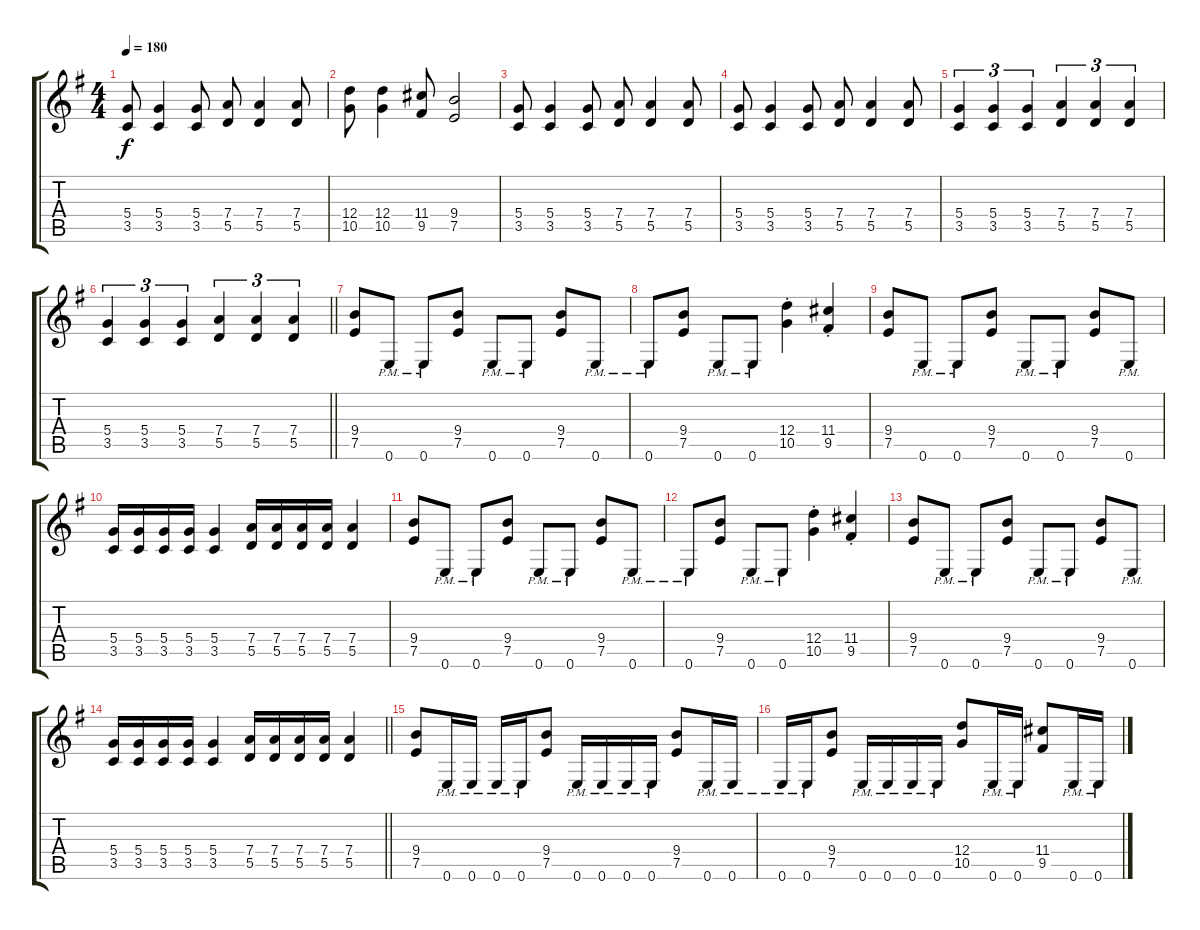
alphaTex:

\track "" {instrument distortionguitar}
\staff {score tabs}
\tuning (E4 B3 G3 D3 A2 E2) {hide}
\ts (4 4)
\tempo 180
\clef g2
\ks g
(5.4 3.5).8{dy f} (5.4 3.5).4 (5.4 3.5).8 (7.4 5.5).8 (7.4 5.5).4 (7.4 5.5).8 |
(12.4 10.5).8 (12.4 10.5).4 (11.4 9.5).8 (9.4 7.5).2 |
(5.4 3.5).8 (5.4 3.5).4 (5.4 3.5).8 (7.4 5.5).8 (7.4 5.5).4 (7.4 5.5).8 |
(5.4 3.5).8 (5.4 3.5).4 (5.4 3.5).8 (7.4 5.5).8 (7.4 5.5).4 (7.4 5.5).8 |
(5.4 3.5).4{tu (3 2)} (5.4 3.5).4{tu (3 2)} (5.4 3.5).4{tu (3 2)} (7.4 5.5).4{tu (3 2)} (7.4 5.5).4{tu (3 2)} (7.4 5.5).4{tu (3 2)} |
\barLineRight lightlight
(5.4 3.5).4{tu (3 2)} (5.4 3.5).4{tu (3 2)} (5.4 3.5).4{tu (3 2)} (7.4 5.5).4{tu (3 2)} (7.4 5.5).4{tu (3 2)} (7.4 5.5).4{tu (3 2)} |
(9.4 7.5).8 0.6{pm}.8 0.6{pm}.8 (9.4 7.5).8 0.6{pm}.8 0.6{pm}.8 (9.4 7.5).8 0.6{pm}.8 |
0.6{pm}.8 (9.4 7.5).8 0.6{pm}.8 0.6{pm}.8 (12.4{st} 10.5{st}).4 (11.4{st} 9.5{st}).4 |
(9.4 7.5).8 0.6{pm}.8 0.6{pm}.8 (9.4 7.5).8 0.6{pm}.8 0.6{pm}.8 (9.4 7.5).8 0.6{pm}.8 |
(5.4 3.5).16 (5.4 3.5).16 (5.4 3.5).16 (5.4 3.5).16 (5.4 3.5).4 (7.4 5.5).16 (7.4 5.5).16 (7.4 5.5).16 (7.4 5.5).16 (7.4 5.5).4 |
(9.4 7.5).8 0.6{pm}.8 0.6{pm}.8 (9.4 7.5).8 0.6{pm}.8 0.6{pm}.8 (9.4 7.5).8 0.6{pm}.8 |
0.6{pm}.8 (9.4 7.5).8 0.6{pm}.8 0.6{pm}.8 (12.4{st} 10.5{st}).4 (11.4{st} 9.5{st}).4 |
(9.4 7.5).8 0.6{pm}.8 0.6{pm}.8 (9.4 7.5).8 0.6{pm}.8 0.6{pm}.8 (9.4 7.5).8 0.6{pm}.8 |
\barLineRight lightlight
(5.4 3.5).16 (5.4 3.5).16 (5.4 3.5).16 (5.4 3.5).16 (5.4 3.5).4 (7.4 5.5).16 (7.4 5.5).16 (7.4 5.5).16 (7.4 5.5).16 (7.4 5.5).4 |
(9.4 7.5).8 0.6{pm}.16 0.6{pm}.16 0.6{pm}.16 0.6{pm}.16 (9.4 7.5).8 0.6{pm}.16 0.6{pm}.16 0.6{pm}.16 0.6{pm}.16 (9.4 7.5).8 0.6{pm}.16 0.6{pm}.16 |
0.6{pm}.16 0.6{pm}.16 (9.4 7.5).8 0.6{pm}.16 0.6{pm}.16 0.6{pm}.16 0.6{pm}.16 (12.4 10.5).8 0.6{pm}.16 0.6{pm}.16 (11.4 9.5).8 0.6{pm}.16 0.6{pm}.16
